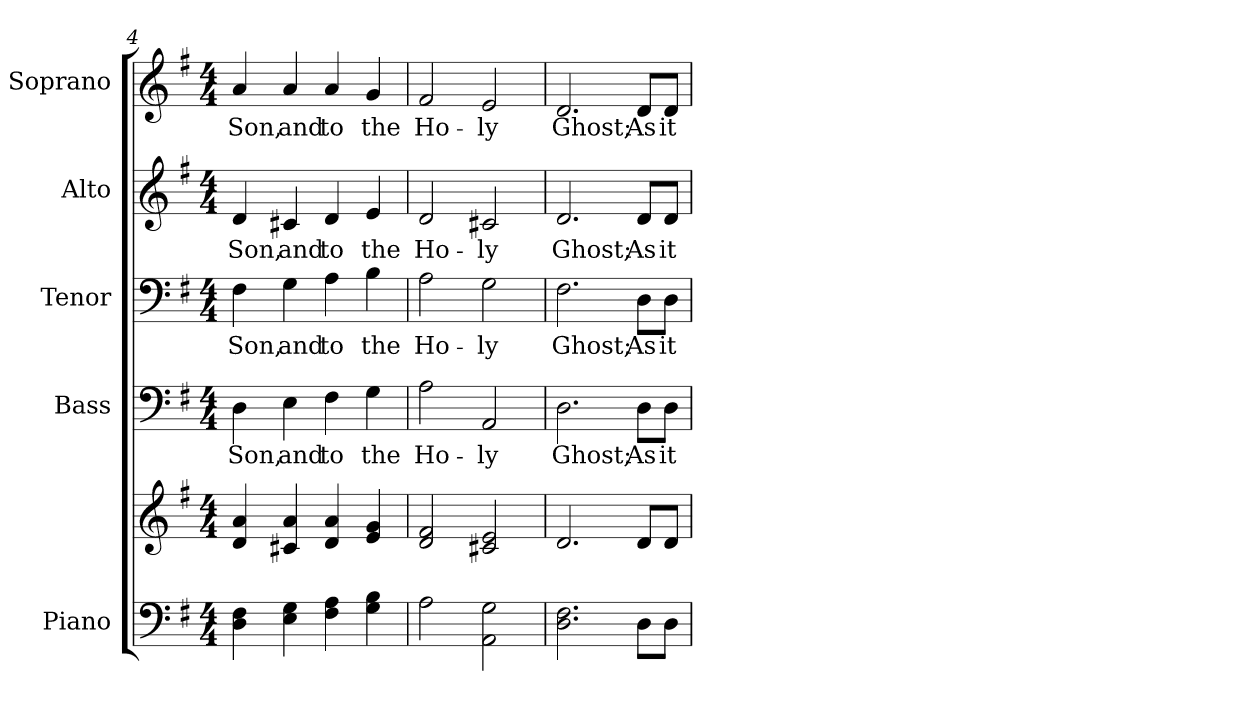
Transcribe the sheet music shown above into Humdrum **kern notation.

**kern	**kern	**kern	**text	**kern	**text	**kern	**text	**kern	**text
*part5	*part5	*part4	*part4	*part3	*part3	*part2	*part2	*part1	*part1
*staff6	*staff5	*staff4	*staff4	*staff3	*staff3	*staff2	*staff2	*staff1	*staff1
*I"Piano	*	*I"Bass	*	*I"Tenor	*	*I"Alto	*	*I"Soprano	*
*I'Pno.	*	*I'B.	*	*I'T.	*	*I'A.	*	*I'S.	*
*clefF4	*clefG2	*clefF4	*	*clefF4	*	*clefG2	*	*clefG2	*
*k[f#]	*k[f#]	*k[f#]	*	*k[f#]	*	*k[f#]	*	*k[f#]	*
*G:	*G:	*G:	*	*G:	*	*G:	*	*G:	*
*M4/4	*M4/4	*M4/4	*	*M4/4	*	*M4/4	*	*M4/4	*
=4	=4	=4	=4	=4	=4	=4	=4	=4	=4
!	!	!	!LO:LY:b:color=#000000	!	!	!	!	!	!
!	!	!	!	!	!LO:LY:b:color=#000000	!	!	!	!
!	!	!	!	!	!	!	!LO:LY:b:color=#000000	!	!
!	!	!	!	!	!	!	!	!	!LO:LY:b:color=#000000
4Di\ 4F#i	4di/ 4ai	4Di\	Son,	4F#i\	Son,	4di/	Son,	4ai/	Son,
!	!	!	!LO:LY:b:color=#000000	!	!	!	!	!	!
!	!	!	!	!	!LO:LY:b:color=#000000	!	!	!	!
!	!	!	!	!	!	!	!LO:LY:b:color=#000000	!	!
!	!	!	!	!	!	!	!	!	!LO:LY:b:color=#000000
4Ei\ 4Gi	4c#Xi/ 4ai	4Ei\	and	4Gi\	and	4c#Xi/	and	4ai/	and
!	!	!	!LO:LY:b:color=#000000	!	!	!	!	!	!
!	!	!	!	!	!LO:LY:b:color=#000000	!	!	!	!
!	!	!	!	!	!	!	!LO:LY:b:color=#000000	!	!
!	!	!	!	!	!	!	!	!	!LO:LY:b:color=#000000
4F#i\ 4Ai	4di/ 4ai	4F#i\	to	4Ai\	to	4di/	to	4ai/	to
!	!	!	!LO:LY:b:color=#000000	!	!	!	!	!	!
!	!	!	!	!	!LO:LY:b:color=#000000	!	!	!	!
!	!	!	!	!	!	!	!LO:LY:b:color=#000000	!	!
!	!	!	!	!	!	!	!	!	!LO:LY:b:color=#000000
4Gi\ 4Bi	4ei/ 4gi	4Gi\	the	4Bi\	the	4ei/	the	4gi/	the
!!LO:PB:g=z
=5	=5	=5	=5	=5	=5	=5	=5	=5	=5
!	!	!	!LO:LY:b:color=#000000	!	!	!	!	!	!
!	!	!	!	!	!LO:LY:b:color=#000000	!	!	!	!
!	!	!	!	!	!	!	!LO:LY:b:color=#000000	!	!
!	!	!	!	!	!	!	!	!	!LO:LY:b:color=#000000
2Ai\	2di/ 2f#i	2Ai\	Ho-	2Ai\	Ho-	2di/	Ho-	2f#i/	Ho-
!	!	!	!LO:LY:b:color=#000000	!	!	!	!	!	!
!	!	!	!	!	!LO:LY:b:color=#000000	!	!	!	!
!	!	!	!	!	!	!	!LO:LY:b:color=#000000	!	!
!	!	!	!	!	!	!	!	!	!LO:LY:b:color=#000000
2AAi\ 2Gi	2c#Xi/ 2ei	2AAi/	-ly	2Gi\	-ly	2c#Xi/	-ly	2ei/	-ly
=6	=6	=6	=6	=6	=6	=6	=6	=6	=6
!	!	!	!LO:LY:b:color=#000000	!	!	!	!	!	!
!	!	!	!	!	!LO:LY:b:color=#000000	!	!	!	!
!	!	!	!	!	!	!	!LO:LY:b:color=#000000	!	!
!	!	!	!	!	!	!	!	!	!LO:LY:b:color=#000000
2.Di\ 2.F#i	2.di/	2.Di\	Ghost;	2.F#i\	Ghost;	2.di/	Ghost;	2.di/	Ghost;
!	!	!	!LO:LY:b:color=#000000	!	!	!	!	!	!
!	!	!	!	!	!LO:LY:b:color=#000000	!	!	!	!
!	!	!	!	!	!	!	!LO:LY:b:color=#000000	!	!
!	!	!	!	!	!	!	!	!	!LO:LY:b:color=#000000
8Di\L	8di/L	8Di\L	As	8Di\L	As	8di/L	As	8di/L	As
!	!	!	!LO:LY:b:color=#000000	!	!	!	!	!	!
!	!	!	!	!	!LO:LY:b:color=#000000	!	!	!	!
!	!	!	!	!	!	!	!LO:LY:b:color=#000000	!	!
!	!	!	!	!	!	!	!	!	!LO:LY:b:color=#000000
8Di\J	8di/J	8Di\J	it	8Di\J	it	8di/J	it	8di/J	it
=	=	=	=	=	=	=	=	=	=
*-	*-	*-	*-	*-	*-	*-	*-	*-	*-
